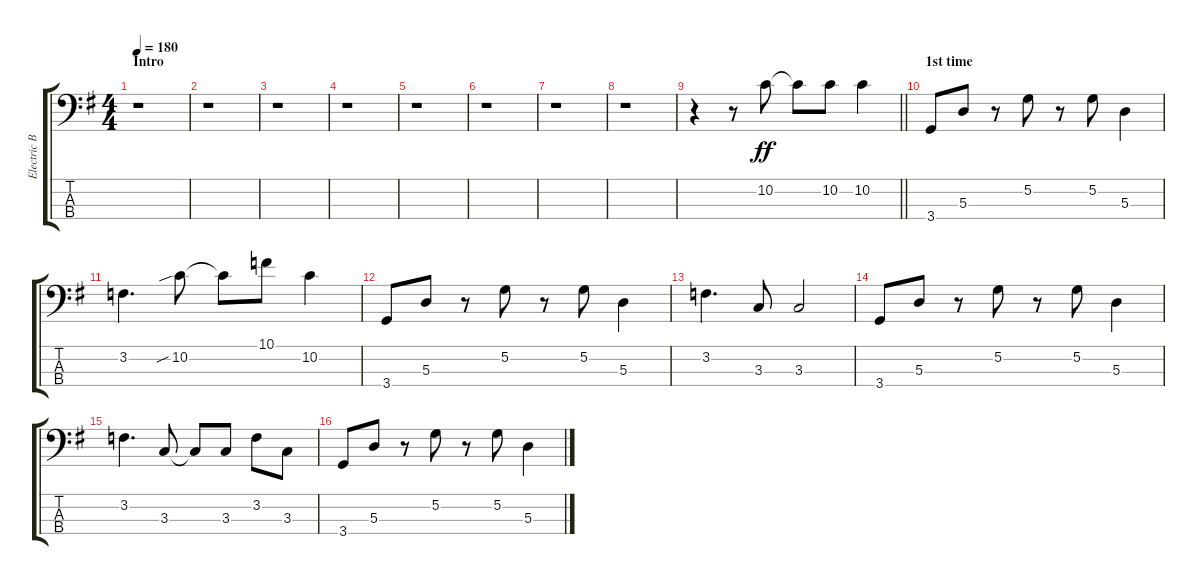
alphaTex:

\track ("Electric Bass" "Electric B") {instrument electricbassfinger}
\staff {score tabs}
\tuning (G2 D2 A1 E1) {hide}
\ts (4 4)
\section ("" "Intro")
\tempo 180
\clef f4
\ks g
r.1{dy ff instrument electricbassfinger} |
r.1 |
r.1 |
r.1 |
r.1 |
r.1 |
r.1 |
r.1 |
\barLineRight lightlight
r.4 r.8 10.2.8 10.2{t}.8 10.2.8 10.2.4 |
\section ("" "1st time")
3.4.8 5.3.8 r.8 5.2.8 r.8 5.2.8 5.3.4 |
3.2.4{d} 10.2{sib}.8 10.2{t}.8 10.1.8 10.2.4 |
3.4.8 5.3.8 r.8 5.2.8 r.8 5.2.8 5.3.4 |
3.2.4{d} 3.3.8 3.3.2 |
3.4.8 5.3.8 r.8 5.2.8 r.8 5.2.8 5.3.4 |
3.2.4{d} 3.3.8 3.3{t}.8 3.3.8 3.2.8 3.3.8 |
3.4.8 5.3.8 r.8 5.2.8 r.8 5.2.8 5.3.4
